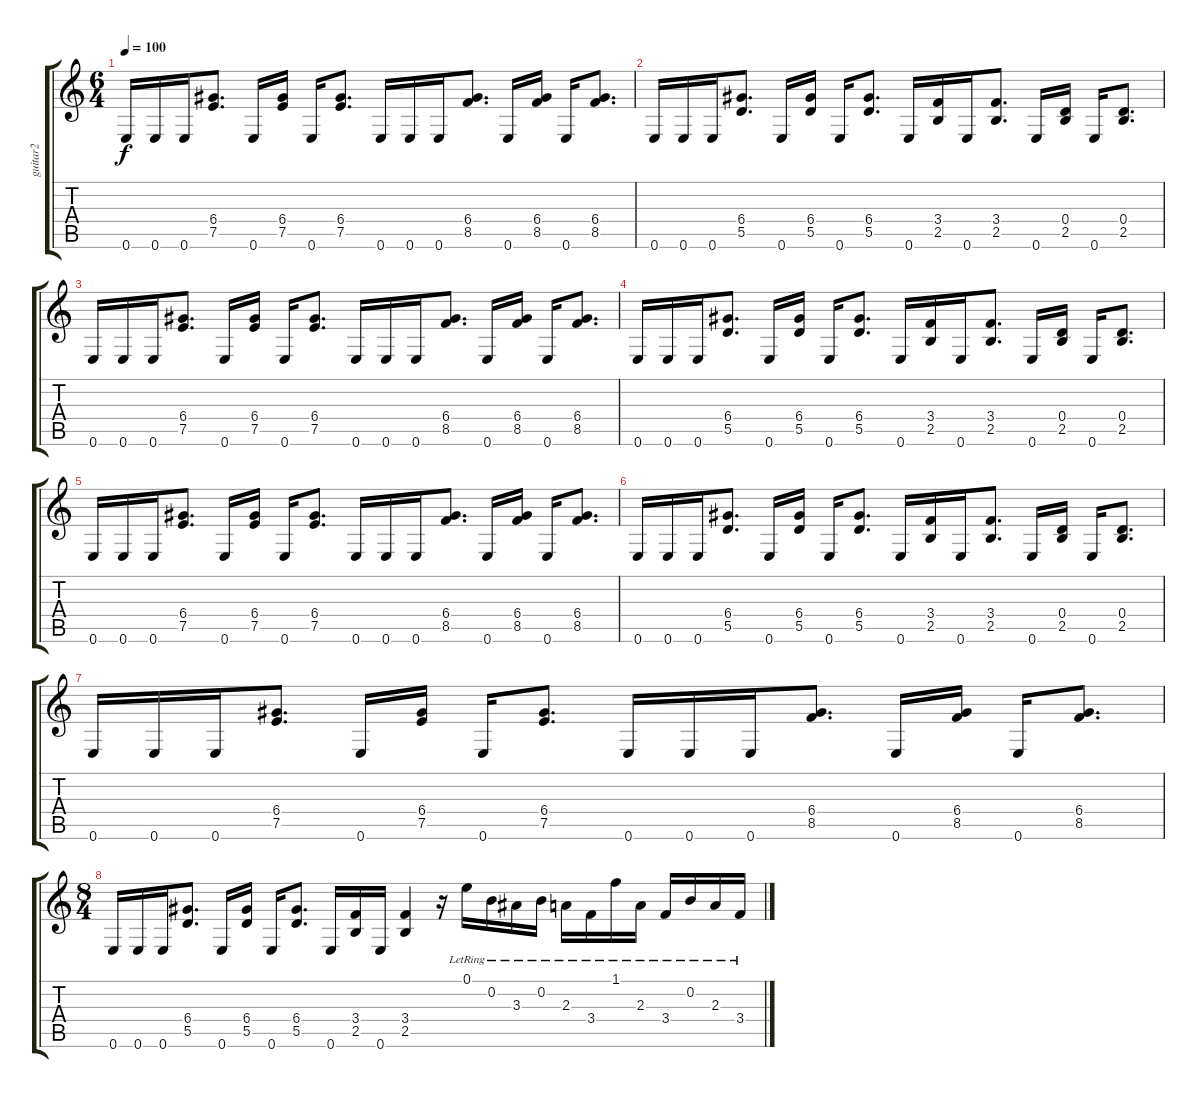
\track ("guitar2" "guitar2") {instrument distortionguitar}
\staff {score tabs}
\tuning (E4 B3 G3 D3 A2 E2) {hide}
\ts (6 4)
\tempo 100
\clef g2
\ks c
0.6.16{dy f} 0.6.16 0.6.16 (6.4 7.5).8{d} 0.6.16 (6.4 7.5).16 0.6.16 (6.4 7.5).8{d} 0.6.16 0.6.16 0.6.16 (6.4 8.5).8{d} 0.6.16 (6.4 8.5).16 0.6.16 (6.4 8.5).8{d} |
0.6.16 0.6.16 0.6.16 (6.4 5.5).8{d} 0.6.16 (6.4 5.5).16 0.6.16 (6.4 5.5).8{d} 0.6.16 (3.4 2.5).16 0.6.16 (3.4 2.5).8{d} 0.6.16 (0.4 2.5).16 0.6.16 (0.4 2.5).8{d} |
0.6.16 0.6.16 0.6.16 (6.4 7.5).8{d} 0.6.16 (6.4 7.5).16 0.6.16 (6.4 7.5).8{d} 0.6.16 0.6.16 0.6.16 (6.4 8.5).8{d} 0.6.16 (6.4 8.5).16 0.6.16 (6.4 8.5).8{d} |
0.6.16 0.6.16 0.6.16 (6.4 5.5).8{d} 0.6.16 (6.4 5.5).16 0.6.16 (6.4 5.5).8{d} 0.6.16 (3.4 2.5).16 0.6.16 (3.4 2.5).8{d} 0.6.16 (0.4 2.5).16 0.6.16 (0.4 2.5).8{d} |
0.6.16 0.6.16 0.6.16 (6.4 7.5).8{d} 0.6.16 (6.4 7.5).16 0.6.16 (6.4 7.5).8{d} 0.6.16 0.6.16 0.6.16 (6.4 8.5).8{d} 0.6.16 (6.4 8.5).16 0.6.16 (6.4 8.5).8{d} |
0.6.16 0.6.16 0.6.16 (6.4 5.5).8{d} 0.6.16 (6.4 5.5).16 0.6.16 (6.4 5.5).8{d} 0.6.16 (3.4 2.5).16 0.6.16 (3.4 2.5).8{d} 0.6.16 (0.4 2.5).16 0.6.16 (0.4 2.5).8{d} |
0.6.16 0.6.16 0.6.16 (6.4 7.5).8{d} 0.6.16 (6.4 7.5).16 0.6.16 (6.4 7.5).8{d} 0.6.16 0.6.16 0.6.16 (6.4 8.5).8{d} 0.6.16 (6.4 8.5).16 0.6.16 (6.4 8.5).8{d} |
\ts (8 4)
0.6.16 0.6.16 0.6.16 (6.4 5.5).8{d} 0.6.16 (6.4 5.5).16 0.6.16 (6.4 5.5).8{d} 0.6.16 (3.4 2.5).16 0.6.16 (3.4 2.5).4 r.16 0.1{lr}.16{instrument acousticguitarsteel} 0.2{lr}.16 3.3{lr}.16 0.2{lr}.16 2.3{lr}.16 3.4{lr}.16 1.1{lr}.16 2.3{lr}.16 3.4{lr}.16 0.2{lr}.16 2.3{lr}.16 3.4{lr}.16
